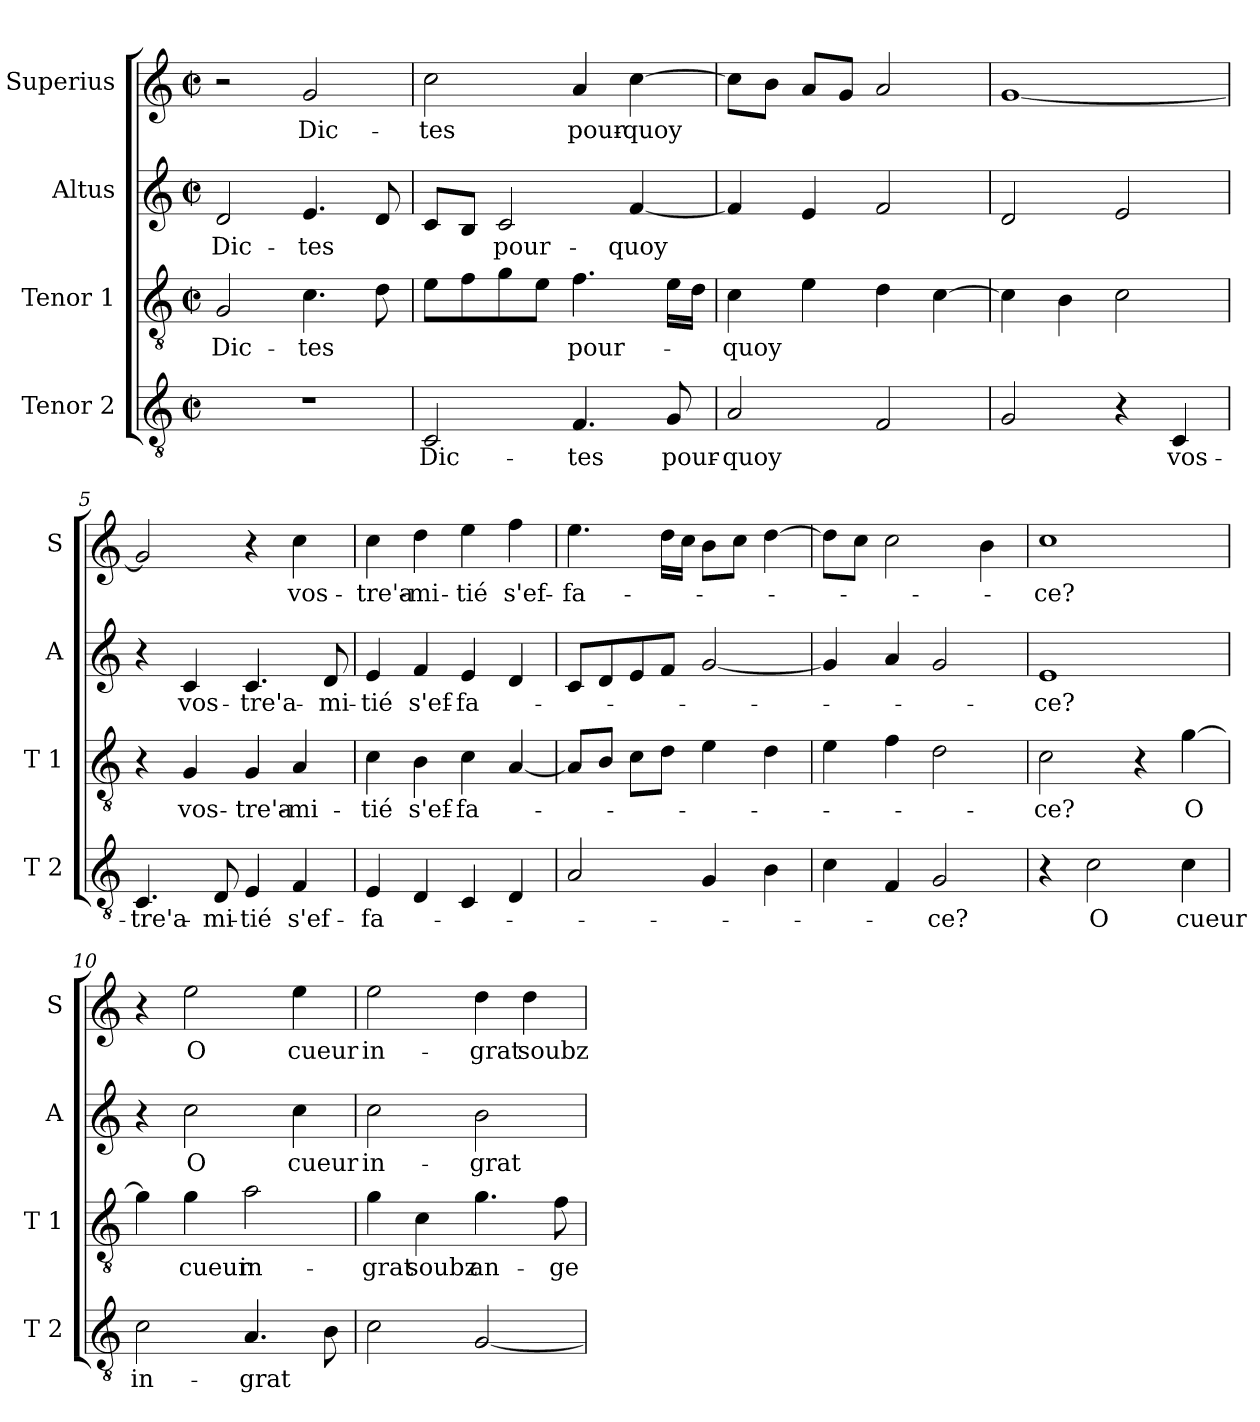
**kern	**text	**kern	**text	**kern	**text	**kern	**text
*part4	*part4	*part3	*part3	*part2	*part2	*part1	*part1
*staff4	*staff4	*staff3	*staff3	*staff2	*staff2	*staff1	*staff1
*I"Tenor 2	*	*I"Tenor 1	*	*I"Altus	*	*I"Superius	*
*I'T 2	*	*I'T 1	*	*I'A	*	*I'S	*
*clefGv2	*	*clefGv2	*	*clefG2	*	*clefG2	*
*k[]	*	*k[]	*	*k[]	*	*k[]	*
*C:	*	*C:	*	*C:	*	*C:	*
*M2/2	*	*M2/2	*	*M2/2	*	*M2/2	*
*met(c|)	*	*met(c|)	*	*met(c|)	*	*met(c|)	*
=1	=1	=1	=1	=1	=1	=1	=1
1r	.	2G/	Dic-	2d/	Dic-	2r	.
.	.	4.c\	-tes	4.e/	-tes	2g/	Dic-
.	.	8d\	.	8d/	.	.	.
=2	=2	=2	=2	=2	=2	=2	=2
2C/	Dic-	8e\L	.	8c/L	.	2cc\	-tes
.	.	8f\	.	8B/J	.	.	.
.	.	8g\	.	2c/	pour-	.	.
.	.	8e\J	.	.	.	.	.
4.F/	-tes	4.f\	pour-	.	.	4a/	pour-
.	.	.	.	[4f/	-quoy	[4cc\	-quoy
8G/	pour-	16e\LL	.	.	.	.	.
.	.	16d\JJ	.	.	.	.	.
=3	=3	=3	=3	=3	=3	=3	=3
2A/	-quoy	4c\	-quoy	4f/]	.	8cc\L]	.
.	.	.	.	.	.	8b\J	.
.	.	4e\	.	4e/	.	8a/L	.
.	.	.	.	.	.	8g/J	.
2F/	.	4d\	.	2f/	.	2a/	.
.	.	[4c\	.	.	.	.	.
=4	=4	=4	=4	=4	=4	=4	=4
2G/	.	4c\]	.	2d/	.	[1g	.
.	.	4B\	.	.	.	.	.
4r	.	2c\	.	2e/	.	.	.
4C/	vos-	.	.	.	.	.	.
=5	=5	=5	=5	=5	=5	=5	=5
4.C/	-tre'a-	4r	.	4r	.	2g/]	.
.	.	4G/	vos-	4c/	vos-	.	.
8D/	-mi-	.	.	.	.	.	.
4E/	-tié	4G/	-tre'a-	4.c/	-tre'a-	4r	.
4F/	s'ef-	4A/	-mi-	.	.	4cc\	vos-
.	.	.	.	8d/	-mi-	.	.
!!LO:LB:g=z
=6	=6	=6	=6	=6	=6	=6	=6
4E/	-fa-	4c\	-tié	4e/	-tié	4cc\	-tre'a-
4D/	.	4B\	s'ef-	4f/	s'ef-	4dd\	-mi-
4C/	.	4c\	-fa-	4e/	-fa-	4ee\	-tié
4D/	.	[4A/	.	4d/	.	4ff\	s'ef-
=7	=7	=7	=7	=7	=7	=7	=7
2A/	.	8A/L]	.	8c/L	.	4.ee\	-fa-
.	.	8B/J	.	8d/	.	.	.
.	.	8c\L	.	8e/	.	.	.
.	.	8d\J	.	8f/J	.	16dd\LL	.
.	.	.	.	.	.	16cc\JJ	.
4G/	.	4e\	.	[2g/	.	8b\L	.
.	.	.	.	.	.	8cc\J	.
4B\	.	4d\	.	.	.	[4dd\	.
=8	=8	=8	=8	=8	=8	=8	=8
4c\	.	4e\	.	4g/]	.	8dd\L]	.
.	.	.	.	.	.	8cc\J	.
4F/	.	4f\	.	4a/	.	2cc\	.
2G/	-ce?	2d\	.	2g/	.	.	.
.	.	.	.	.	.	4b\	.
=9	=9	=9	=9	=9	=9	=9	=9
4r	.	2c\	-ce?	1e	-ce?	1cc	-ce?
2c\	O	.	.	.	.	.	.
.	.	4r	.	.	.	.	.
4c\	cueur	[4g\	O	.	.	.	.
=10	=10	=10	=10	=10	=10	=10	=10
2c\	in-	4g\]	.	4r	.	4r	.
.	.	4g\	cueur	2cc\	O	2ee\	O
4.A/	-grat	2a\	in-	.	.	.	.
.	.	.	.	4cc\	cueur	4ee\	cueur
8B\	.	.	.	.	.	.	.
=11	=11	=11	=11	=11	=11	=11	=11
2c\	.	4g\	-grat	2cc\	in-	2ee\	in-
.	.	4c\	soubz	.	.	.	.
[2G/	.	4.g\	an-	2b\	-grat	4dd\	-grat
.	.	.	.	.	.	4dd\	soubz
.	.	8f\	-ge	.	.	.	.
=	=	=	=	=	=	=	=
*-	*-	*-	*-	*-	*-	*-	*-
